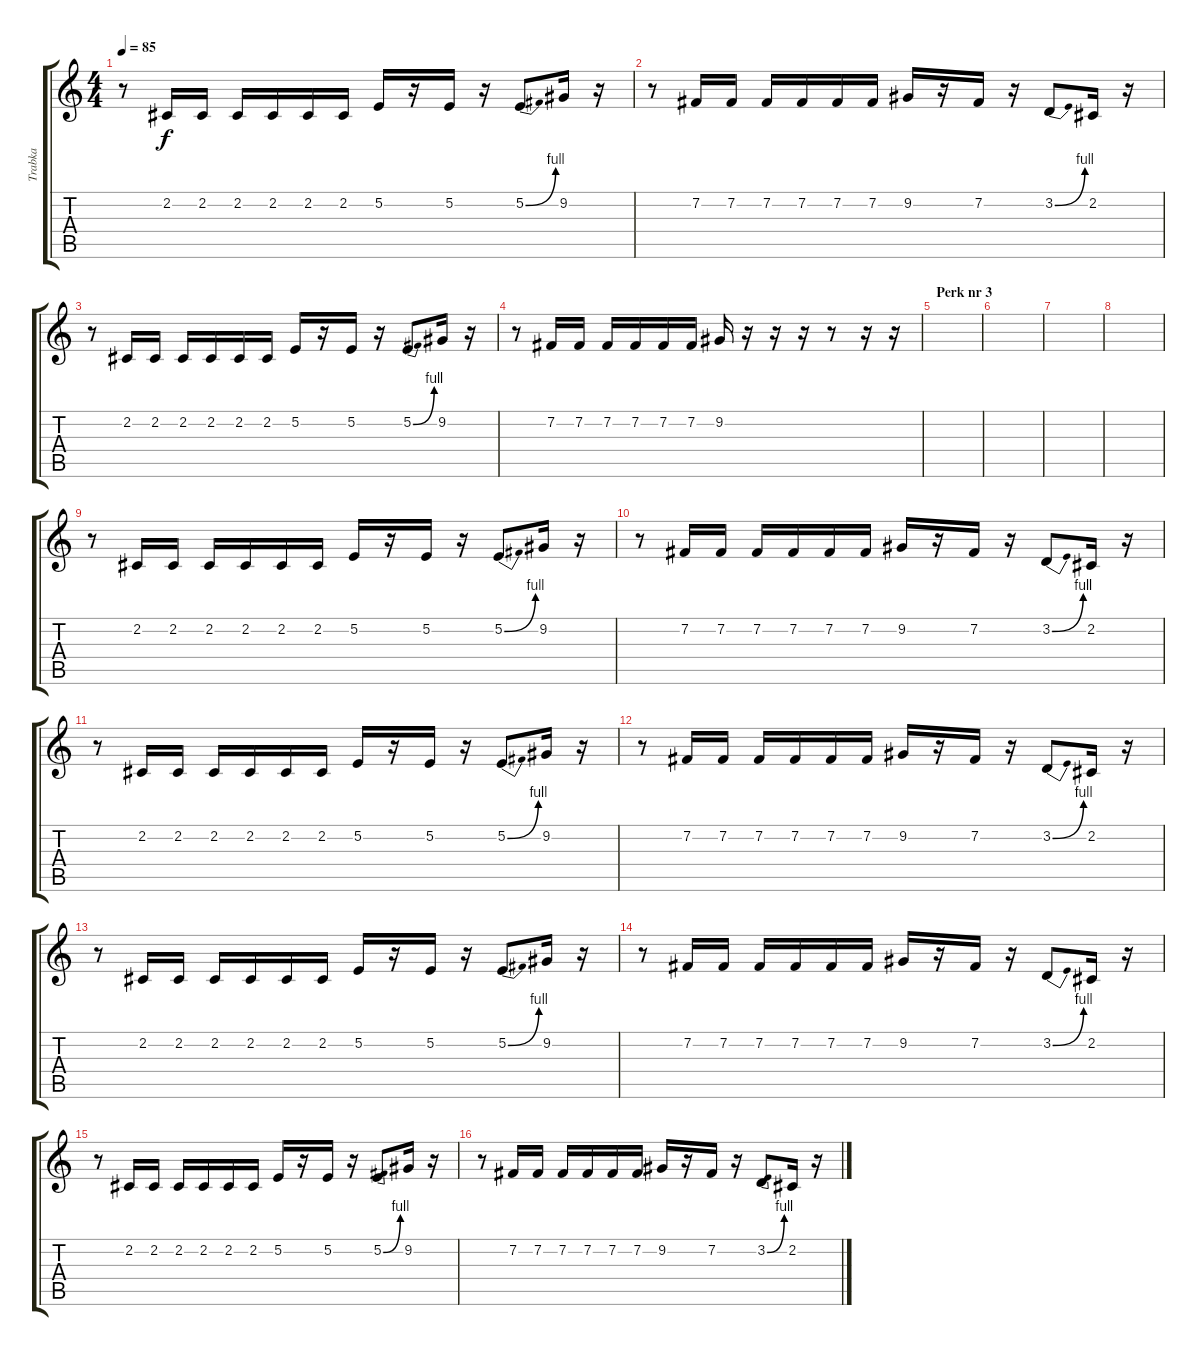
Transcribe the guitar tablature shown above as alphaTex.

\track ("Trabka" "Trabka") {instrument trumpet}
\staff {score tabs}
\tuning (E4 B3 G3 D3 A2 E2) {hide}
\ts (4 4)
\tempo 85
\clef g2
\ks c
r.8{dy f} 2.2.16 2.2.16 2.2.16 2.2.16 2.2.16 2.2.16 5.2.16 r.16 5.2.16 r.16 5.2{be (bend 0 0 60 4)}.8 9.2.16 r.16 |
r.8 7.2.16 7.2.16 7.2.16 7.2.16 7.2.16 7.2.16 9.2.16 r.16 7.2.16 r.16 3.2{be (bend 0 0 60 4)}.8 2.2.16 r.16 |
r.8 2.2.16 2.2.16 2.2.16 2.2.16 2.2.16 2.2.16 5.2.16 r.16 5.2.16 r.16 5.2{be (bend 0 0 60 4)}.8 9.2.16 r.16 |
r.8 7.2.16 7.2.16 7.2.16 7.2.16 7.2.16 7.2.16 9.2.16 r.16 r.16 r.16 r.8 r.16 r.16 |
\section ("" "Perk nr 3")
|
|
|
|
r.8 2.2.16 2.2.16 2.2.16 2.2.16 2.2.16 2.2.16 5.2.16 r.16 5.2.16 r.16 5.2{be (bend 0 0 60 4)}.8 9.2.16 r.16 |
r.8 7.2.16 7.2.16 7.2.16 7.2.16 7.2.16 7.2.16 9.2.16 r.16 7.2.16 r.16 3.2{be (bend 0 0 60 4)}.8 2.2.16 r.16 |
r.8 2.2.16 2.2.16 2.2.16 2.2.16 2.2.16 2.2.16 5.2.16 r.16 5.2.16 r.16 5.2{be (bend 0 0 60 4)}.8 9.2.16 r.16 |
r.8 7.2.16 7.2.16 7.2.16 7.2.16 7.2.16 7.2.16 9.2.16 r.16 7.2.16 r.16 3.2{be (bend 0 0 60 4)}.8 2.2.16 r.16 |
r.8 2.2.16 2.2.16 2.2.16 2.2.16 2.2.16 2.2.16 5.2.16 r.16 5.2.16 r.16 5.2{be (bend 0 0 60 4)}.8 9.2.16 r.16 |
r.8 7.2.16 7.2.16 7.2.16 7.2.16 7.2.16 7.2.16 9.2.16 r.16 7.2.16 r.16 3.2{be (bend 0 0 60 4)}.8 2.2.16 r.16 |
r.8 2.2.16 2.2.16 2.2.16 2.2.16 2.2.16 2.2.16 5.2.16 r.16 5.2.16 r.16 5.2{be (bend 0 0 60 4)}.8 9.2.16 r.16 |
r.8 7.2.16 7.2.16 7.2.16 7.2.16 7.2.16 7.2.16 9.2.16 r.16 7.2.16 r.16 3.2{be (bend 0 0 60 4)}.8 2.2.16 r.16
